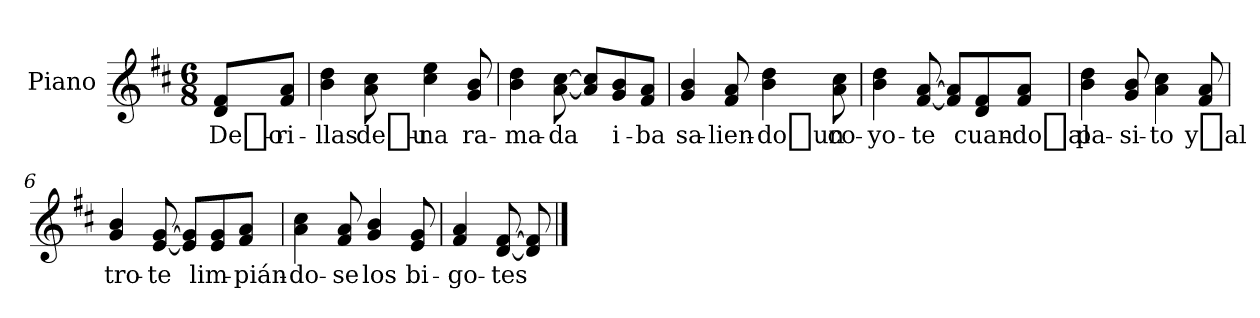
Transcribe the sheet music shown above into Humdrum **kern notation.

**kern	**text
*part1	*part1
*staff1	*staff1
*I"Piano	*
*I'Pno	*
*clefG2	*
*k[f#c#]	*
*D:	*
*M6/8	*
=	=
8d/ 8f#/L	De_o-
8f#/ 8a/J	-ri-
=1	=1
4b\ 4dd\	-llas
8a\ 8cc#\	de_u-
4cc#\ 4ee\	-na
8g/ 8b/	ra-
=2	=2
4b\ 4dd\	-ma-
[8a\ [8cc#\	-da
8a]/ 8cc#]/L	.
8g/ 8b/	i-
8f#/ 8a/J	-ba
=3	=3
4g/ 4b/	sa-
8f#/ 8a/	-lien-
4b\ 4dd\	-do_un
8a\ 8cc#\	co-
=4	=4
4b\ 4dd\	-yo-
[8f#/ [8a/	-te
8f#]/ 8a]/L	.
8d/ 8f#/	cuan-
8f#/ 8a/J	-do_al
!!LO:LB:g=z
=5	=5
4b\ 4dd\	pa-
8g/ 8b/	-si-
4a\ 4cc#\	-to
8f#/ 8a/	y_al
=6	=6
4g/ 4b/	tro-
[8e/ [8g/	-te
8e]/ 8g]/L	.
8e/ 8g/	lim-
8f#/ 8a/J	-pián-
=7	=7
4a\ 4cc#\	-do-
8f#/ 8a/	-se
4g/ 4b/	los
8e/ 8g/	bi-
=8	=8
4f#/ 4a/	-go-
[8d/ [8f#/	-tes
8d]/ 8f#]/	.
==	==
*-	*-
